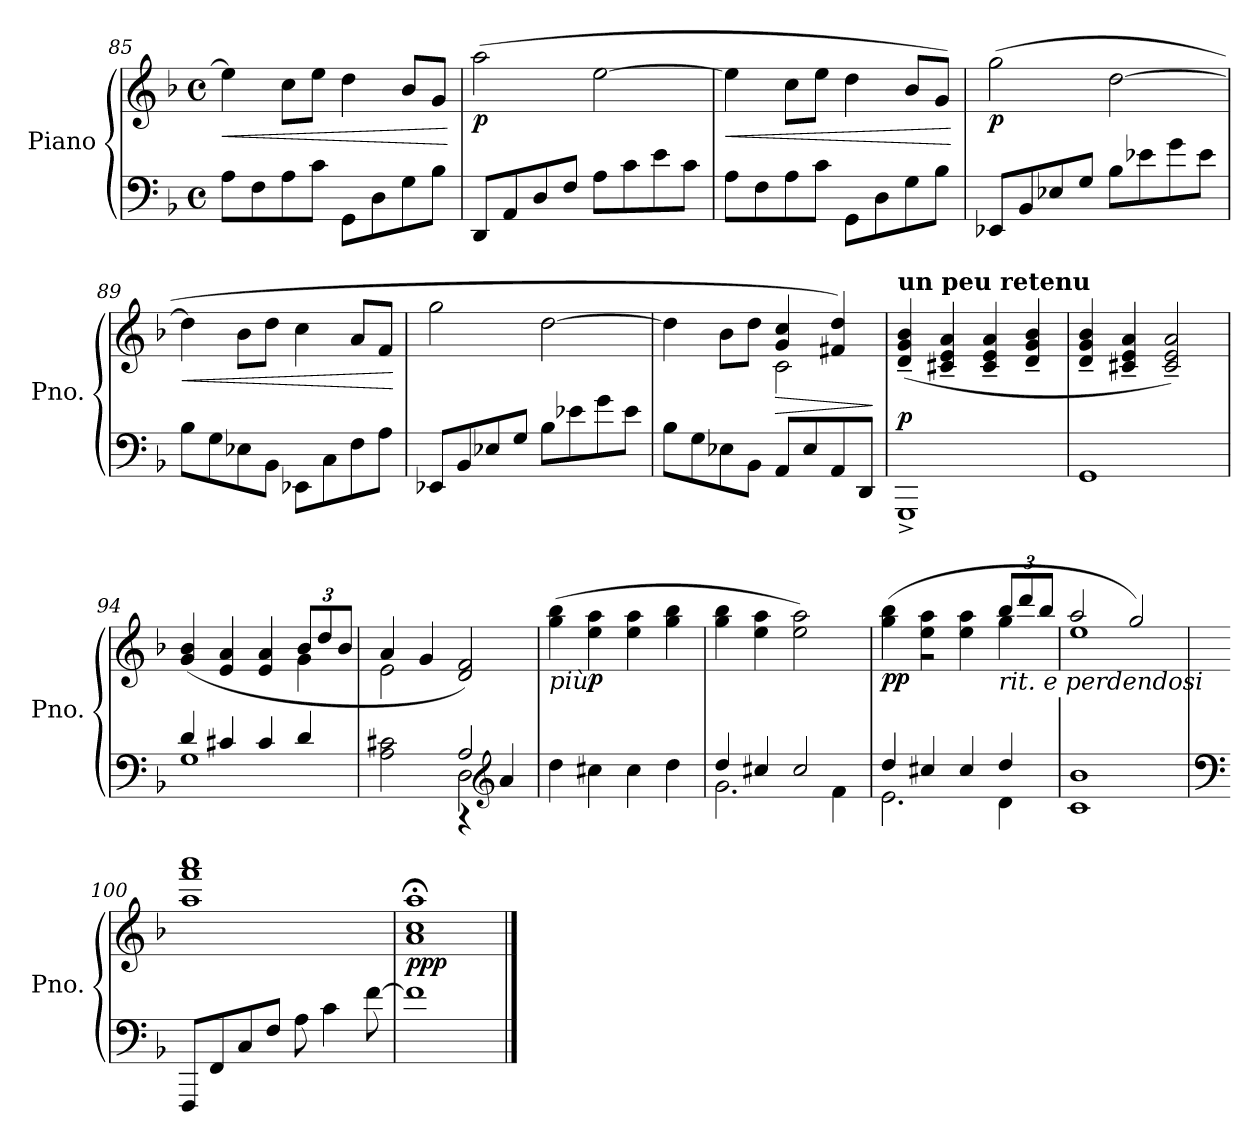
**kern	**kern	**dynam
*part1	*part1	*part1
*staff2	*staff1	*staff1/2
*I"Piano	*	*
*I'Pno.	*	*
*clefF4	*clefG2	*
*k[b-]	*k[b-]	*
*M4/4	*M4/4	*
*met(c)	*met(c)	*
=85	=85	=85
!	!	!LO:HP:b
8A\L	4ee\]	<
8F\	.	.
8A\	8cc\L	.
8c\J	8ee\J	.
8GG\L	4dd\	.
8D\	.	.
8G\	8b-/L	.
8B-\J	8g/J	.
.	.	[
=86	=86	=86
!	!	!LO:DY:b
8DD/L	(2aa\	p
8AA/	.	.
8D/	.	.
8F/J	.	.
8A\L	[2ee\	.
8c\	.	.
8e\	.	.
8c\J	.	.
!!LO:PB:g=z
=87	=87	=87
!	!	!LO:HP:b
8A\L	4ee\]	<
8F\	.	.
8A\	8cc\L	.
8c\J	8ee\J	.
8GG\L	4dd\	.
8D\	.	.
8G\	8b-/L	.
8B-\J	8g/J)	.
.	.	[
=88	=88	=88
!	!	!LO:DY:b
8EE-X/L	(2gg\	p
8BB-/	.	.
8E-X/	.	.
8G/J	.	.
8B-\L	[2dd\	.
8e-X\	.	.
8g\	.	.
8e-\J	.	.
=89	=89	=89
!	!	!LO:HP:b
8B-\L	4dd\]	<
8G\	.	.
8E-X\	8b-\L	.
8BB-\J	8dd\J	.
8EE-X\L	4cc\	.
8C\	.	.
8F\	8a/L	.
8A\J	8f/J	.
.	.	[
=90	=90	=90
8EE-X/L	2gg\	.
8BB-/	.	.
8E-X/	.	.
8G/J	.	.
8B-\L	[2dd\	.
8e-X\	.	.
8g\	.	.
8e-\J	.	.
!!LO:LB:g=z
=91	=91	=91
*	*MM102	*
*	*^	*
8B-\L	4dd\]	2ryy	.
8G\	.	.	.
8E-X\	8b-\L	.	.
8BB-\J	8dd\J	.	.
*	*MM90	*	*
!	!	!	!LO:HP:b
8AA/L	4g/ 4cc/	2c\	>
8E-/	.	.	.
8AA/	4f#X/ 4dd/)	.	.
8DD/J	.	.	.
*	*v	*v	*
.	.	]
=92	=92	=92
*	*MM108	*
!	!LO:TX:a:B:t=un peu retenu	!
!	!	!LO:DY:a=2
1GGG^	(4d/~ 4g/~ 4b-/~	p
.	4c#X/~ 4e/~ 4a/~	.
.	4c#/~ 4e/~ 4a/~	.
.	4d/~ 4g/~ 4b-/~	.
=93	=93	=93
1GG	4d/~ 4g/~ 4b-/~	.
.	4c#X/~ 4e/~ 4a/~	.
.	2c#/~ 2e/~ 2a/~)	.
=94	=94	=94
*^	*^	*
4d/	1G	(4g/ 4b-/	2.ryy	.
4c#X/	.	4e/ 4a/	.	.
4c#/	.	4e/ 4a/	.	.
*	*	*Xbrackettup	*	*
4d/	.	12b-/L	4g\	.
.	.	12dd/	.	.
.	.	12b-/J	.	.
=95	=95	=95	=95	=95
*	*^	*	*	*
2A\ 2c#X\	2ryy	2ryy	4a/	2e\	.
.	.	.	4g/	.	.
2D\	2A/	4rCC	2d/ 2f/)	2ryy	.
*clefG2	*	*	*	*	*
.	.	4a/	.	.	.
*	*	*	*v	*v	*
=96	=96	=96	=96	=96
!	!	!	!LO:TX:b:i:t=più	!
*v	*v	*v	*	*
4dd\	(4gg\ 4bb-\	.
!	!	!LO:DY:b
4cc#X\	4ee\ 4aa\	p
4cc#\	4ee\ 4aa\	.
4dd\	4gg\ 4bb-\	.
!!LO:LB:g=z
=97	=97	=97
*^	*	*
4dd/	2.g\	4gg\ 4bb-\	.
4cc#X/	.	4ee\ 4aa\	.
2cc#/	.	2ee\ 2aa\)	.
.	4f\	.	.
=98	=98	=98	=98
*	*	*^	*
!	!	!	!	!LO:DY:b
2.e\	4dd/	(4gg\ 4bb-\	4ryy	pp
*	*	*MM102	*	*
.	4cc#X/	4ee\ 4aa\	2r	.
.	4cc#/	4ee\ 4aa\	.	.
*	*	*MM96	*	*
!	!	!LO:TX:b:i:t=rit. e perdendosi	!	!
4d\	4dd/	12bb-/L	4gg\	.
.	.	12ddd/	.	.
.	.	12bb-/J	.	.
*v	*v	*	*	*
=99	=99	=99	=99
*	*MM90	*	*
1c 1b-	2aa/	1ee	.
*	*MM78	*	*
.	2gg/)	.	.
*	*v	*v	*
=100	=100	=100
*clefF4	*	*
*	*MM60	*
8FFF/L	1aa 1fff 1aaa	.
8FF/	.	.
8C/	.	.
8F/J	.	.
8A\	.	.
4c\	.	.
[8f\	.	.
=101	=101	=101
!	!	!LO:DY:b
1f]	1a;< 1cc;< 1aa;<	ppp
==	==	==
*-	*-	*-
